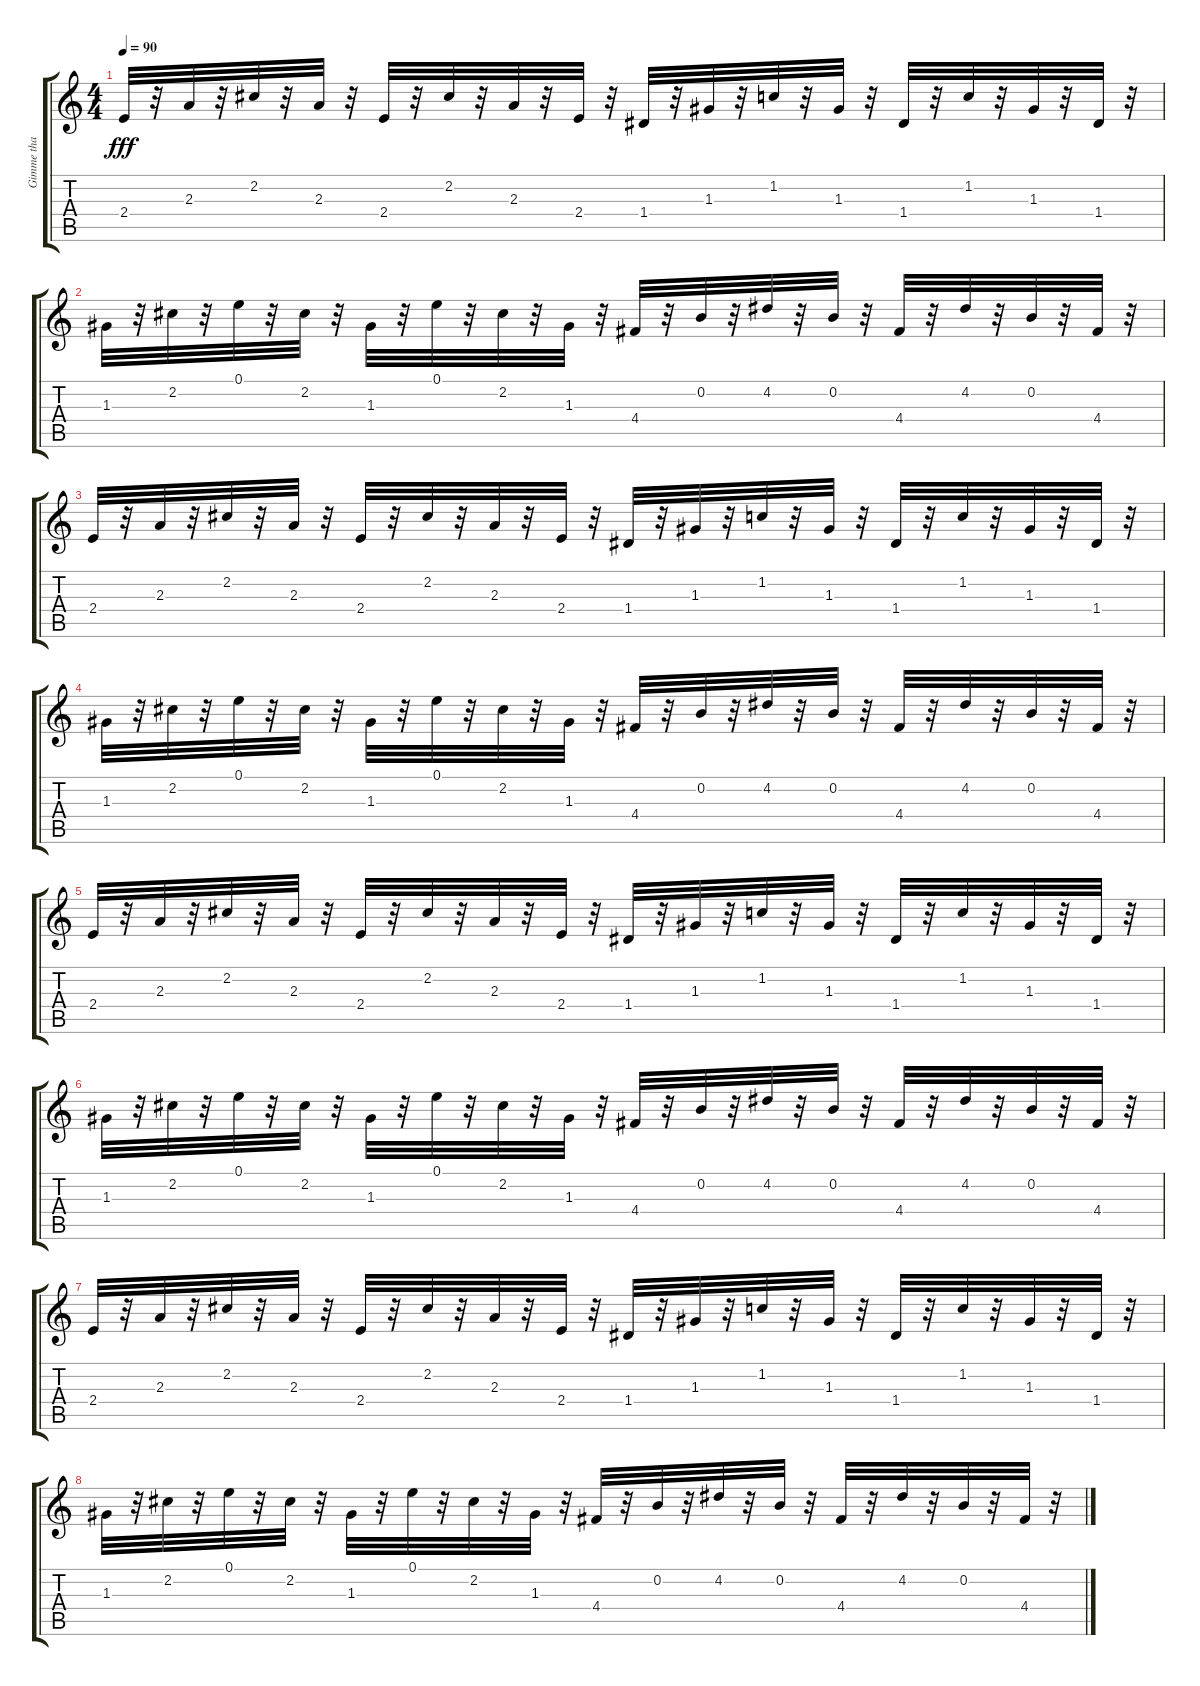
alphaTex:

\track ("Gimme tha power" "Gimme tha ") {instrument electricguitarjazz}
\staff {score tabs}
\tuning (E4 B3 G3 D3 A2 E2) {hide}
\ts (4 4)
\tempo 90
\clef g2
\ks c
2.4.32{dy fff} r.32 2.3.32 r.32 2.2.32 r.32 2.3.32 r.32 2.4.32 r.32 2.2.32 r.32 2.3.32 r.32 2.4.32 r.32 1.4.32 r.32 1.3.32 r.32 1.2.32 r.32 1.3.32 r.32 1.4.32 r.32 1.2.32 r.32 1.3.32 r.32 1.4.32 r.32 |
1.3.32 r.32 2.2.32 r.32 0.1.32 r.32 2.2.32 r.32 1.3.32 r.32 0.1.32 r.32 2.2.32 r.32 1.3.32 r.32 4.4.32 r.32 0.2.32 r.32 4.2.32 r.32 0.2.32 r.32 4.4.32 r.32 4.2.32 r.32 0.2.32 r.32 4.4.32 r.32 |
2.4.32 r.32 2.3.32 r.32 2.2.32 r.32 2.3.32 r.32 2.4.32 r.32 2.2.32 r.32 2.3.32 r.32 2.4.32 r.32 1.4.32 r.32 1.3.32 r.32 1.2.32 r.32 1.3.32 r.32 1.4.32 r.32 1.2.32 r.32 1.3.32 r.32 1.4.32 r.32 |
1.3.32 r.32 2.2.32 r.32 0.1.32 r.32 2.2.32 r.32 1.3.32 r.32 0.1.32 r.32 2.2.32 r.32 1.3.32 r.32 4.4.32 r.32 0.2.32 r.32 4.2.32 r.32 0.2.32 r.32 4.4.32 r.32 4.2.32 r.32 0.2.32 r.32 4.4.32 r.32 |
2.4.32 r.32 2.3.32 r.32 2.2.32 r.32 2.3.32 r.32 2.4.32 r.32 2.2.32 r.32 2.3.32 r.32 2.4.32 r.32 1.4.32 r.32 1.3.32 r.32 1.2.32 r.32 1.3.32 r.32 1.4.32 r.32 1.2.32 r.32 1.3.32 r.32 1.4.32 r.32 |
1.3.32 r.32 2.2.32 r.32 0.1.32 r.32 2.2.32 r.32 1.3.32 r.32 0.1.32 r.32 2.2.32 r.32 1.3.32 r.32 4.4.32 r.32 0.2.32 r.32 4.2.32 r.32 0.2.32 r.32 4.4.32 r.32 4.2.32 r.32 0.2.32 r.32 4.4.32 r.32 |
2.4.32 r.32 2.3.32 r.32 2.2.32 r.32 2.3.32 r.32 2.4.32 r.32 2.2.32 r.32 2.3.32 r.32 2.4.32 r.32 1.4.32 r.32 1.3.32 r.32 1.2.32 r.32 1.3.32 r.32 1.4.32 r.32 1.2.32 r.32 1.3.32 r.32 1.4.32 r.32 |
1.3.32 r.32 2.2.32 r.32 0.1.32 r.32 2.2.32 r.32 1.3.32 r.32 0.1.32 r.32 2.2.32 r.32 1.3.32 r.32 4.4.32 r.32 0.2.32 r.32 4.2.32 r.32 0.2.32 r.32 4.4.32 r.32 4.2.32 r.32 0.2.32 r.32 4.4.32 r.32
